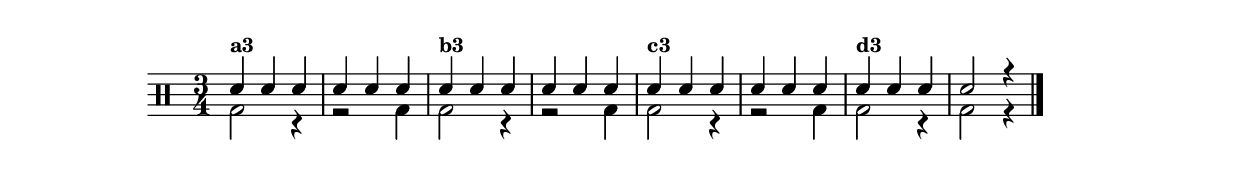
%-*- coding: utf-8 -*-

\version "2.14.2"

%\header {title = "variacoes sobre bambalalao - variacao 3"}

\drums {

\override Staff.TimeSignature #'style = #'()
\time 3/4 

\context DrumVoice = "1" { }
\context DrumVoice = "2" {  }

<<
{sn4^\markup {\small \bold {"a3"}} sn4 sn4  
sn4 sn4 sn4  
sn4^\markup {\small \bold {"b3"}} sn4 sn4  
sn4 sn4 sn4  
sn4^\markup {\small \bold {"c3"}} sn4 sn4  
sn4 sn4 sn4  
sn4^\markup {\small \bold {"d3"}} sn4 sn4  
sn2 r4  
 
}
\\{ bd2 r4 
r2 bd4 
bd2 r4 
r2 bd4 
bd2 r4 
r2 bd4
bd2 r4
bd2 r4

  }
>>


\bar "|."

}

